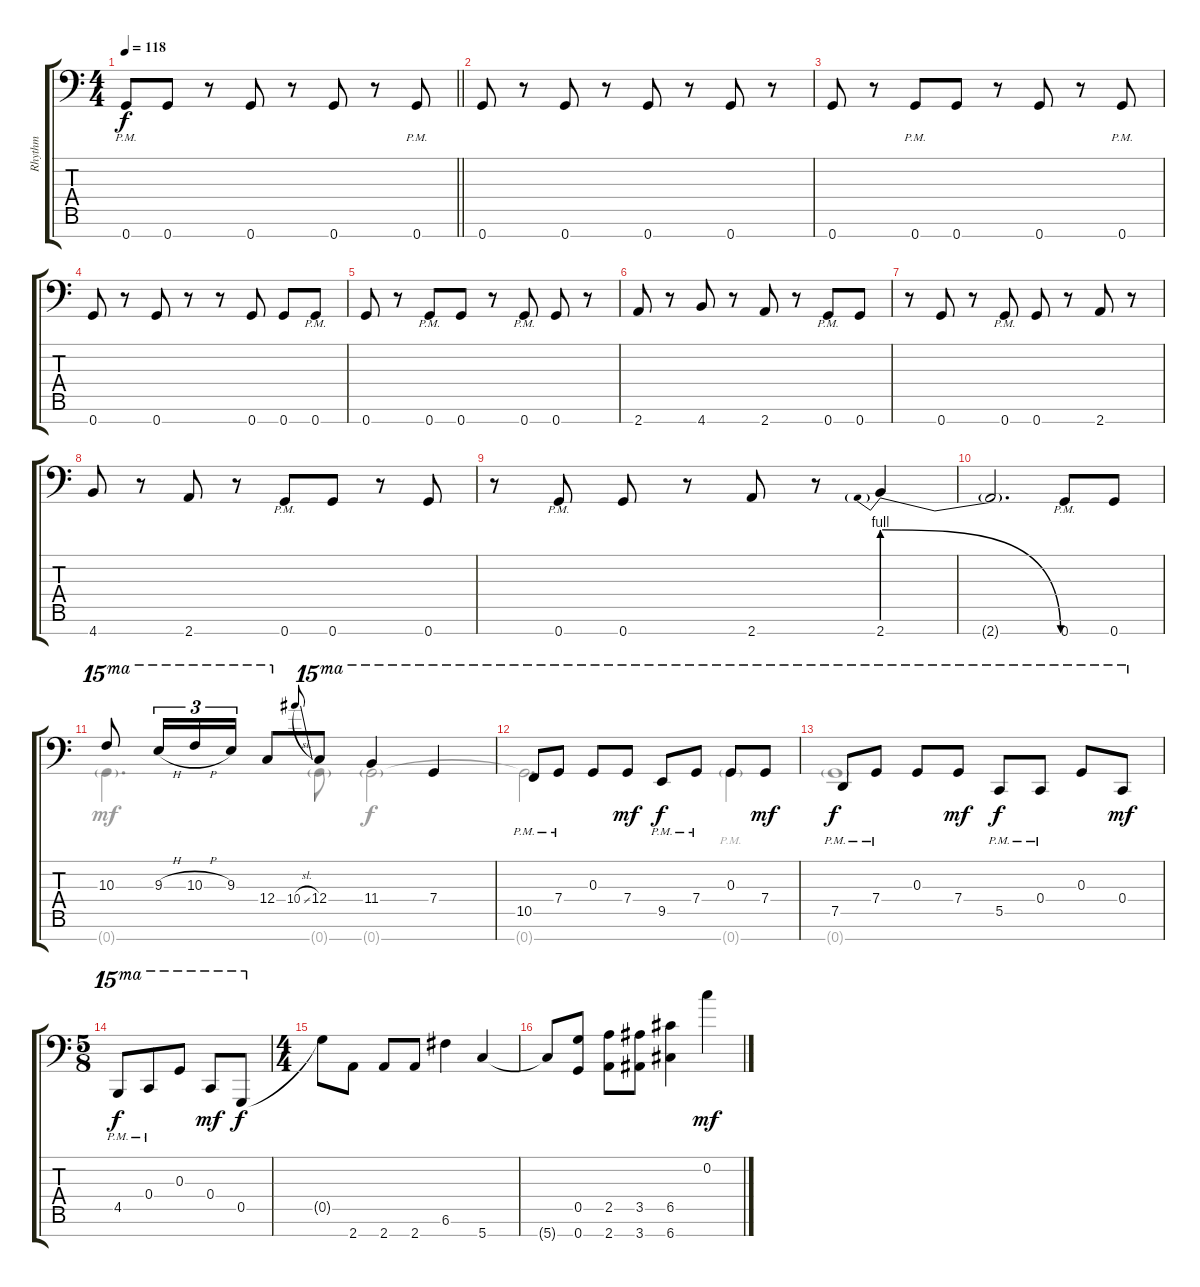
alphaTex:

\track ("Rhythm" "Rhythm") {instrument distortionguitar}
\staff {score tabs}
\tuning (E4 C4 G3 C3 G2 C2 G1) {hide}
\voice
\ts (4 4)
\tempo 118
\clef f4
\barLineRight lightlight
\ks c
0.7{pm}.8{dy f} 0.7.8 r.8 0.7.8 r.8 0.7.8 r.8 0.7{pm}.8 |
0.7.8 r.8 0.7.8 r.8 0.7.8 r.8 0.7.8 r.8 |
0.7.8 r.8 0.7{pm}.8 0.7.8 r.8 0.7.8 r.8 0.7{pm}.8 |
0.7.8 r.8 0.7.8 r.8 r.8 0.7.8 0.7.8 0.7{pm}.8 |
0.7.8 r.8 0.7{pm}.8 0.7.8 r.8 0.7{pm}.8 0.7.8 r.8 |
2.7.8 r.8 4.7.8 r.8 2.7.8 r.8 0.7{pm}.8 0.7.8 |
r.8 0.7.8 r.8 0.7{pm}.8 0.7.8 r.8 2.7.8 r.8 |
4.7.8 r.8 2.7.8 r.8 0.7{pm}.8 0.7.8 r.8 0.7.8 |
r.8 0.7{pm}.8 0.7.8 r.8 2.7.8 r.8 2.7{be (prebendrelease 0 4 60 0)}.4 |
2.7{t}.2{d} 0.7{pm}.8 0.7.8 |
10.3.8{ot 15ma} 9.3{h}.16{tu (3 2) ot 15ma} 10.3{h}.16{tu (3 2) ot 15ma} 9.3.16{tu (3 2) ot 15ma} 12.4.8{ot 15ma} 10.4{sl}.8{gr onbeat} 12.4.8{ot 15ma} 11.4.4{ot 15ma} 7.4.4{ot 15ma} |
10.5{pm}.8{ot 15ma} 7.4{pm}.8{ot 15ma} 0.3.8{ot 15ma} 7.4.8{ot 15ma dy mf} 9.5{pm}.8{ot 15ma dy f} 7.4{pm}.8{ot 15ma} 0.3.8{ot 15ma} 7.4.8{ot 15ma dy mf} |
7.5{pm}.8{ot 15ma dy f} 7.4{pm}.8{ot 15ma} 0.3.8{ot 15ma} 7.4.8{ot 15ma dy mf} 5.5{pm}.8{ot 15ma dy f} 0.4{pm}.8{ot 15ma} 0.3.8{ot 15ma} 0.4.8{ot 15ma dy mf} |
\ts (5 8)
4.5{pm}.8{ot 15ma dy f} 0.4{pm}.8{ot 15ma} 0.3.8{ot 15ma} 0.4.8{ot 15ma dy mf} 0.5.8{ot 15ma dy f} |
\ts (4 4)
0.5{t}.8 2.7.8 2.7.8 2.7.8 6.6.4 5.7.4 |
5.7{t}.8 (0.5 0.7).8 (2.5 2.7).8 (3.5 3.7).8 (6.5 6.7).4 0.2.4{dy mf}
\voice
\clef f4
\ottava regular
\simile none
\barLineRight lightlight
\ks c
|
|
|
|
|
|
|
|
|
|
0.7{g}.4{d} 0.7{g}.8{dy mf} 0.7{g}.2{dy f} |
0.7{t}.2{d} 0.7{g pm}.4 |
0.7{g}.1 |
|
|
